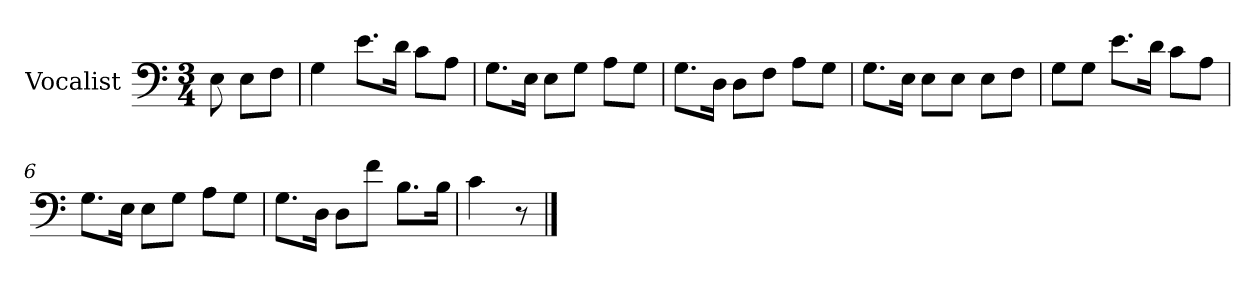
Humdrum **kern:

**kern
*part1
*staff1
*I"Vocalist
*k[]
*C:
*M3/4
=
8E
8EL
8FJ
=1
4G
8.eL
16dJk
8cL
8AJ
=2
8.GL
16EJk
8EL
8GJ
8AL
8GJ
=3
8.GL
16DJk
8DL
8FJ
8AL
8GJ
=4
8.GL
16EJk
8EL
8EJ
8EL
8FJ
=5
8GL
8GJ
8.eL
16dJk
8cL
8AJ
=6
8.GL
16EJk
8EL
8GJ
8AL
8GJ
=7
8.GL
16DJk
8DL
8fJ
8.BL
16BJk
=8
4c
8r
==
*-
